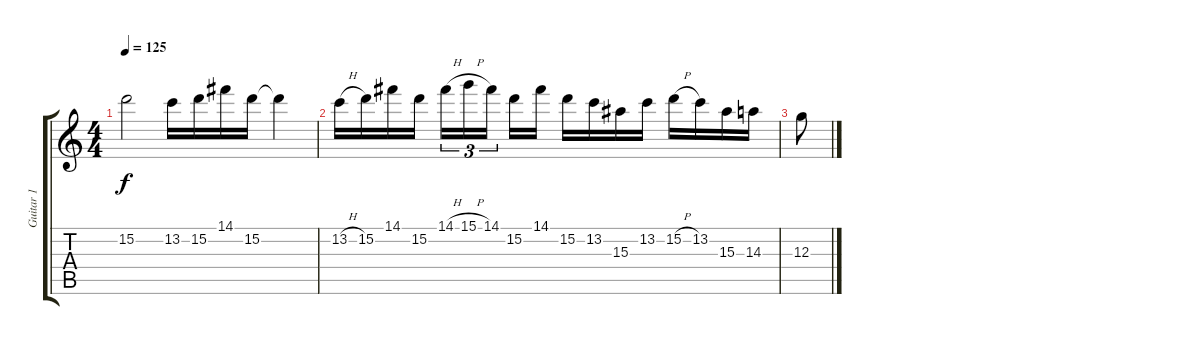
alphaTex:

\track ("Guitar 1" "Guitar 1") {instrument distortionguitar}
\staff {score tabs}
\tuning (E4 B3 G3 D3 A2 D2) {hide}
\ts (4 4)
\tempo 125
\clef g2
\ks c
15.2{t}.2{dy f} 13.2.16 15.2.16 14.1.16 15.2.16 15.2{t}.4 |
13.2{h}.16 15.2.16 14.1.16 15.2.16 14.1{h}.16{tu (3 2)} 15.1{h}.16{tu (3 2)} 14.1.16{tu (3 2) beam splitsecondary} 15.2.16 14.1.16 15.2.16 13.2.16 15.3.16 13.2.16 15.2{h}.16 13.2.16 15.3.16 14.3.16 |
12.3.8
